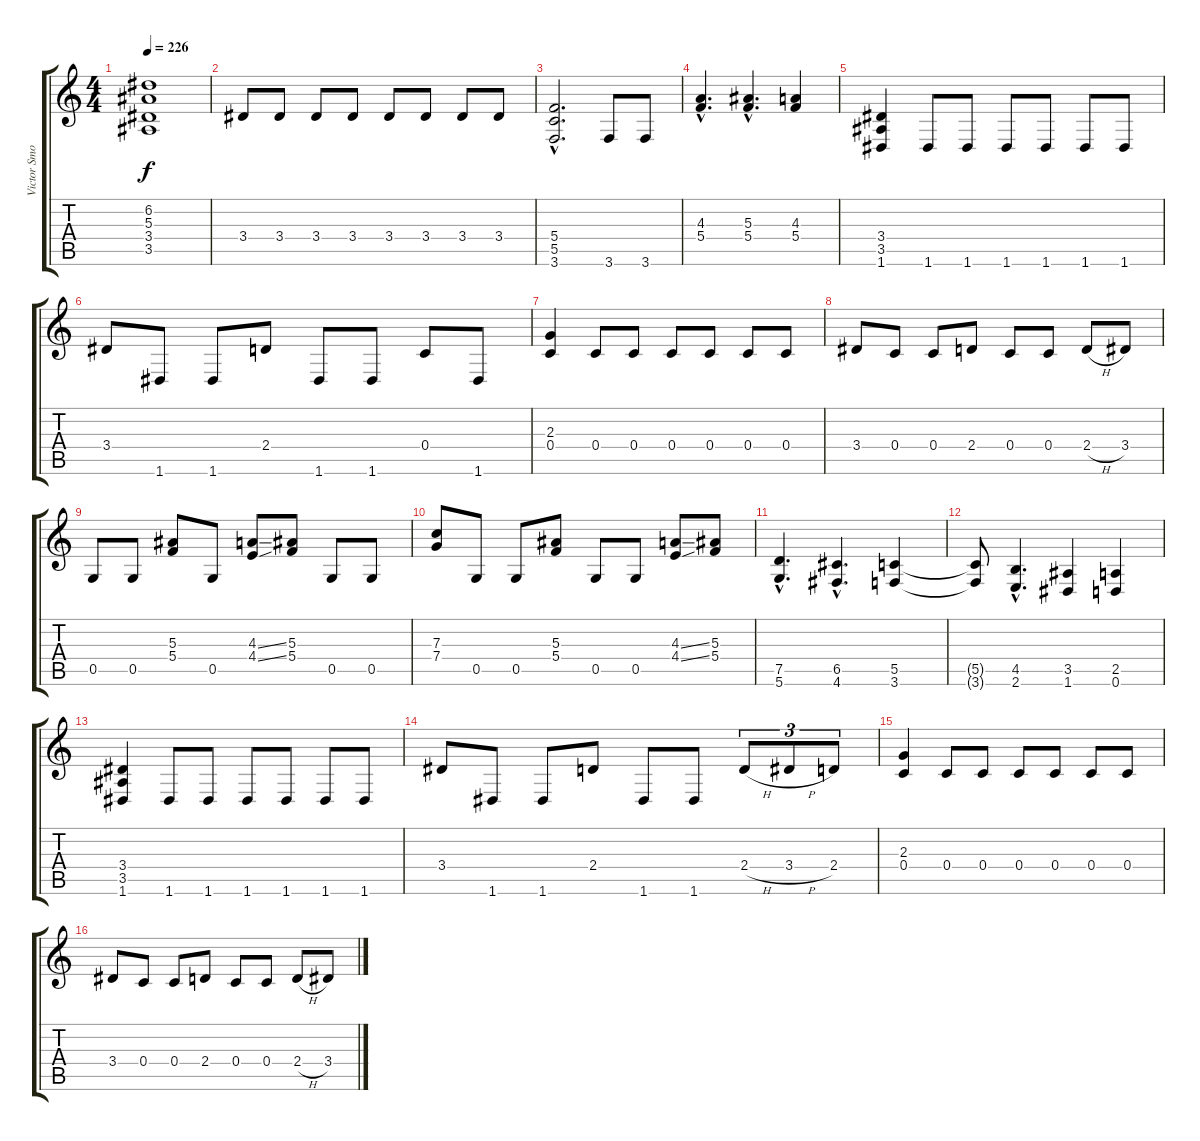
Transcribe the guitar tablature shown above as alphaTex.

\track ("Victor Smolski" "Victor Smo") {instrument distortionguitar}
\staff {score tabs}
\tuning (D4 A3 F3 C3 G2 D2) {hide}
\ts (4 4)
\tempo 226
\clef g2
\ks c
(6.2 5.3 3.4 3.5).1{dy f} |
3.4.8 3.4.8 3.4.8 3.4.8 3.4.8 3.4.8 3.4.8 3.4.8 |
(5.4{hac} 5.5{hac} 3.6{hac}).2{d} 3.6.8 3.6.8 |
(4.3{hac} 5.4{hac}).4{d} (5.3{hac} 5.4{hac}).4{d} (4.3 5.4).4 |
(3.4 3.5 1.6).4 1.6.8 1.6.8 1.6.8 1.6.8 1.6.8 1.6.8 |
3.4.8 1.6.8 1.6.8 2.4.8 1.6.8 1.6.8 0.4.8 1.6.8 |
(2.3 0.4).4 0.4.8 0.4.8 0.4.8 0.4.8 0.4.8 0.4.8 |
3.4.8 0.4.8 0.4.8 2.4.8 0.4.8 0.4.8 2.4{h}.8 3.4.8 |
0.5.8 0.5.8 (5.3 5.4).8 0.5.8 (4.3{ss} 4.4{ss}).8 (5.3 5.4).8 0.5.8 0.5.8 |
(7.3 7.4).8 0.5.8 0.5.8 (5.3 5.4).8 0.5.8 0.5.8 (4.3{ss} 4.4{ss}).8 (5.3 5.4).8 |
(7.5{hac} 5.6{hac}).4{d} (6.5{hac} 4.6{hac}).4{d} (5.5 3.6).4 |
(5.5{t} 3.6{t}).8 (4.5{hac} 2.6{hac}).4{d} (3.5 1.6).4 (2.5 0.6).4 |
(3.4 3.5 1.6).4 1.6.8 1.6.8 1.6.8 1.6.8 1.6.8 1.6.8 |
3.4.8 1.6.8 1.6.8 2.4.8 1.6.8 1.6.8 2.4{h}.8{tu (3 2)} 3.4{h}.8{tu (3 2)} 2.4.8{tu (3 2)} |
(2.3 0.4).4 0.4.8 0.4.8 0.4.8 0.4.8 0.4.8 0.4.8 |
3.4.8 0.4.8 0.4.8 2.4.8 0.4.8 0.4.8 2.4{h}.8 3.4.8
